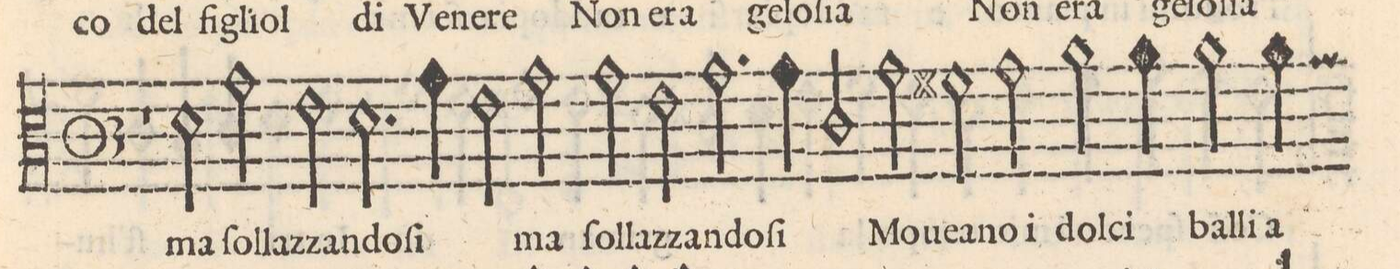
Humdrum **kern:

**kern	**text
*I"ALTO	*
*clefC3	*
*k[]	*
*met(O3)	*
*M3/2	*
1.r	.
=18-	=18-
2d\	ma
2g\	ſol-
2e\	-laz-
=19-	=19-
2.d\	-zan-
4g\	-do-
2e\	-ſi
=20-	=20-
2g\	ma
2g\	ſol-
2e\	-laz-
=21-	=21-
2.g\	-zan-
4g\	-do-
2c/	-ſi
=22-	=22-
2g\	Mo-
2f#X\	-ue-
2g\	-ano i
=23-	=23-
2a\	dol-
4a\	-ci
2a\	bal-
4a\	-lia
=24-	=24-
*-	*-
